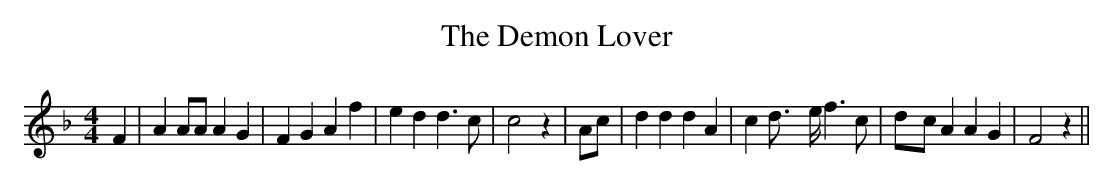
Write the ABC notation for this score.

X:1
T:The Demon Lover
M:4/4
L:1/4
K:F
 F| A A/2A/2 A G| F G A f| e d d3/2 c/2| c2 z| A/2c/2| d d d A| c d3/4- e/4 f3/2 c/2|\
d/2-c/2 A A G| F2 z||
